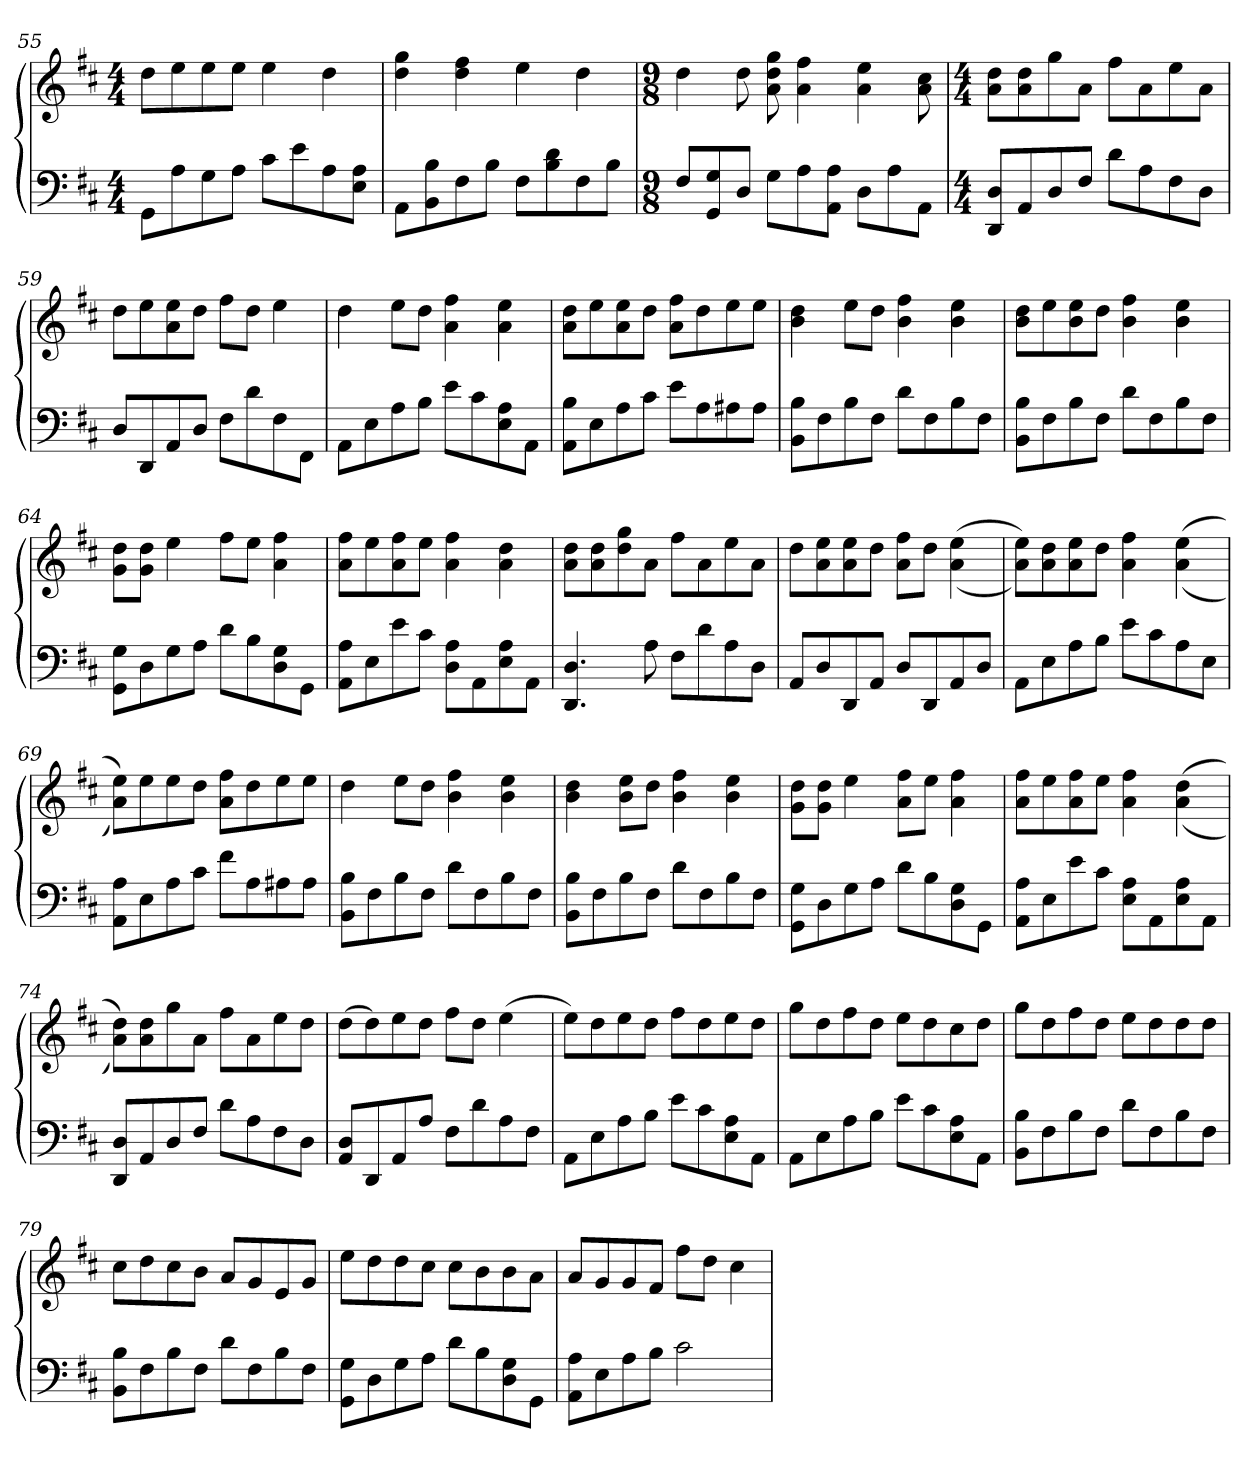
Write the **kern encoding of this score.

**kern	**kern
*part1	*part1
*staff2	*staff1
*clefF4	*clefG2
*k[f#c#]	*k[f#c#]
*M4/4	*M4/4
=55	=55
8GG\L	8dd\L
8A\	8ee\
8G\	8ee\
8A\J	8ee\J
8c#\L	4ee\
8e\	.
8A\	4dd\
8E\ 8A\J	.
!!LO:LB:g=z
=56	=56
8AA\L	4dd\ 4gg\
8BB\ 8B\	.
8F#\	4dd\ 4ff#\
8B\J	.
8F#\L	4ee\
8B\ 8d\	.
8F#\	4dd\
8B\J	.
=57	=57
*M9/8	*M9/8
8F#/L	4dd\
8GG/ 8G/	.
8D/J	8dd\
8G\L	8a\ 8dd\ 8gg\
8A\	4a\ 4ff#\
8AA\ 8A\J	.
8D\L	4a\ 4ee\
8A\	.
8AA\J	8a\ 8cc#\
=58	=58
*M4/4	*M4/4
8DD/ 8D/L	8a\ 8dd\L
8AA/	8a\ 8dd\
8D/	8gg\
8F#/J	8a\J
8d\L	8ff#\L
8A\	8a\
8F#\	8ee\
8D\J	8a\J
=59	=59
8D/L	8dd\L
8DD/	8ee\
8AA/	8a\ 8ee\
8D/J	8dd\J
8F#\L	8ff#\L
8d\	8dd\J
8F#\	4ee\
8FF#\J	.
!!LO:LB:g=z
=60	=60
8AA\L	4dd\
8E\	.
8A\	8ee\L
8B\J	8dd\J
8e\L	4a\ 4ff#\
8c#\	.
8E\ 8A\	4a\ 4ee\
8AA\J	.
=61	=61
8AA\ 8B\L	8a\ 8dd\L
8E\	8ee\
8A\	8a\ 8ee\
8c#\J	8dd\J
8e\L	8a\ 8ff#\L
8A\	8dd\
8A#X\	8ee\
8A#\J	8ee\J
=62	=62
8BB\ 8B\L	4b\ 4dd\
8F#\	.
8B\	8ee\L
8F#\J	8dd\J
8d\L	4b\ 4ff#\
8F#\	.
8B\	4b\ 4ee\
8F#\J	.
=63	=63
8BB\ 8B\L	8b\ 8dd\L
8F#\	8ee\
8B\	8b\ 8ee\
8F#\J	8dd\J
8d\L	4b\ 4ff#\
8F#\	.
8B\	4b\ 4ee\
8F#\J	.
=64	=64
8GG\ 8G\L	8g\ 8dd\L
8D\	8g\ 8dd\J
8G\	4ee\
8A\J	.
8d\L	8ff#\L
8B\	8ee\J
8D\ 8G\	4a\ 4ff#\
8GG\J	.
!!LO:LB:g=z
=65	=65
8AA\ 8A\L	8a\ 8ff#\L
8E\	8ee\
8e\	8a\ 8ff#\
8c#\J	8ee\J
8D\ 8A\L	4a\ 4ff#\
8AA\	.
8E\ 8A\	4a\ 4dd\
8AA\J	.
=66	=66
4.DD/ 4.D/	8a\ 8dd\L
.	8a\ 8dd\
.	8dd\ 8gg\
8A\	8a\J
8F#\L	8ff#\L
8d\	8a\
8A\	8ee\
8D\J	8a\J
=67	=67
8AA/L	8dd\L
8D/	8a\ 8ee\
8DD/	8a\ 8ee\
8AA/J	8dd\J
8D/L	8a\ 8ff#\L
8DD/	8dd\J
8AA/	((4a\ 4ee\
8D/J	.
=68	=68
8AA\L	8a\ 8ee\L))
8E\	8a\ 8dd\
8A\	8a\ 8ee\
8B\J	8dd\J
8e\L	4a\ 4ff#\
8c#\	.
8A\	((4a\ 4ee\
8E\J	.
=69	=69
8AA\ 8A\L	8a\ 8ee\L))
8E\	8ee\
8A\	8ee\
8c#\J	8dd\J
8f#\L	8a\ 8ff#\L
8A\	8dd\
8A#X\	8ee\
8A#\J	8ee\J
!!LO:LB:g=z
=70	=70
8BB\ 8B\L	4dd\
8F#\	.
8B\	8ee\L
8F#\J	8dd\J
8d\L	4b\ 4ff#\
8F#\	.
8B\	4b\ 4ee\
8F#\J	.
=71	=71
8BB\ 8B\L	4b\ 4dd\
8F#\	.
8B\	8b\ 8ee\L
8F#\J	8dd\J
8d\L	4b\ 4ff#\
8F#\	.
8B\	4b\ 4ee\
8F#\J	.
=72	=72
8GG\ 8G\L	8g\ 8dd\L
8D\	8g\ 8dd\J
8G\	4ee\
8A\J	.
8d\L	8a\ 8ff#\L
8B\	8ee\J
8D\ 8G\	4a\ 4ff#\
8GG\J	.
=73	=73
8AA\ 8A\L	8a\ 8ff#\L
8E\	8ee\
8e\	8a\ 8ff#\
8c#\J	8ee\J
8E\ 8A\L	4a\ 4ff#\
8AA\	.
8E\ 8A\	((4a\ 4dd\
8AA\J	.
=74	=74
8DD/ 8D/L	8a\ 8dd\L))
8AA/	8a\ 8dd\
8D/	8gg\
8F#/J	8a\J
8d\L	8ff#\L
8A\	8a\
8F#\	8ee\
8D\J	8dd\J
!!LO:LB:g=z
=75	=75
8AA/ 8D/L	(8dd\L
8DD/	8dd\)
8AA/	8ee\
8A/J	8dd\J
8F#\L	8ff#\L
8d\	8dd\J
8A\	(4ee\
8F#\J	.
=76	=76
8AA\L	8ee\L)
8E\	8dd\
8A\	8ee\
8B\J	8dd\J
8e\L	8ff#\L
8c#\	8dd\
8E\ 8A\	8ee\
8AA\J	8dd\J
=77	=77
8AA\L	8gg\L
8E\	8dd\
8A\	8ff#\
8B\J	8dd\J
8e\L	8ee\L
8c#\	8dd\
8E\ 8A\	8cc#\
8AA\J	8dd\J
=78	=78
8BB\ 8B\L	8gg\L
8F#\	8dd\
8B\	8ff#\
8F#\J	8dd\J
8d\L	8ee\L
8F#\	8dd\
8B\	8dd\
8F#\J	8dd\J
=79	=79
8BB\ 8B\L	8cc#\L
8F#\	8dd\
8B\	8cc#\
8F#\J	8b\J
8d\L	8a/L
8F#\	8g/
8B\	8e/
8F#\J	8g/J
!!LO:PB:g=z
=80	=80
8GG\ 8G\L	8ee\L
8D\	8dd\
8G\	8dd\
8A\J	8cc#\J
8d\L	8cc#\L
8B\	8b\
8D\ 8G\	8b\
8GG\J	8a\J
=81	=81
8AA\ 8A\L	8a/L
8E\	8g/
8A\	8g/
8B\J	8f#/J
2c#\	8ff#\L
.	8dd\J
.	4cc#\
=	=
*-	*-
